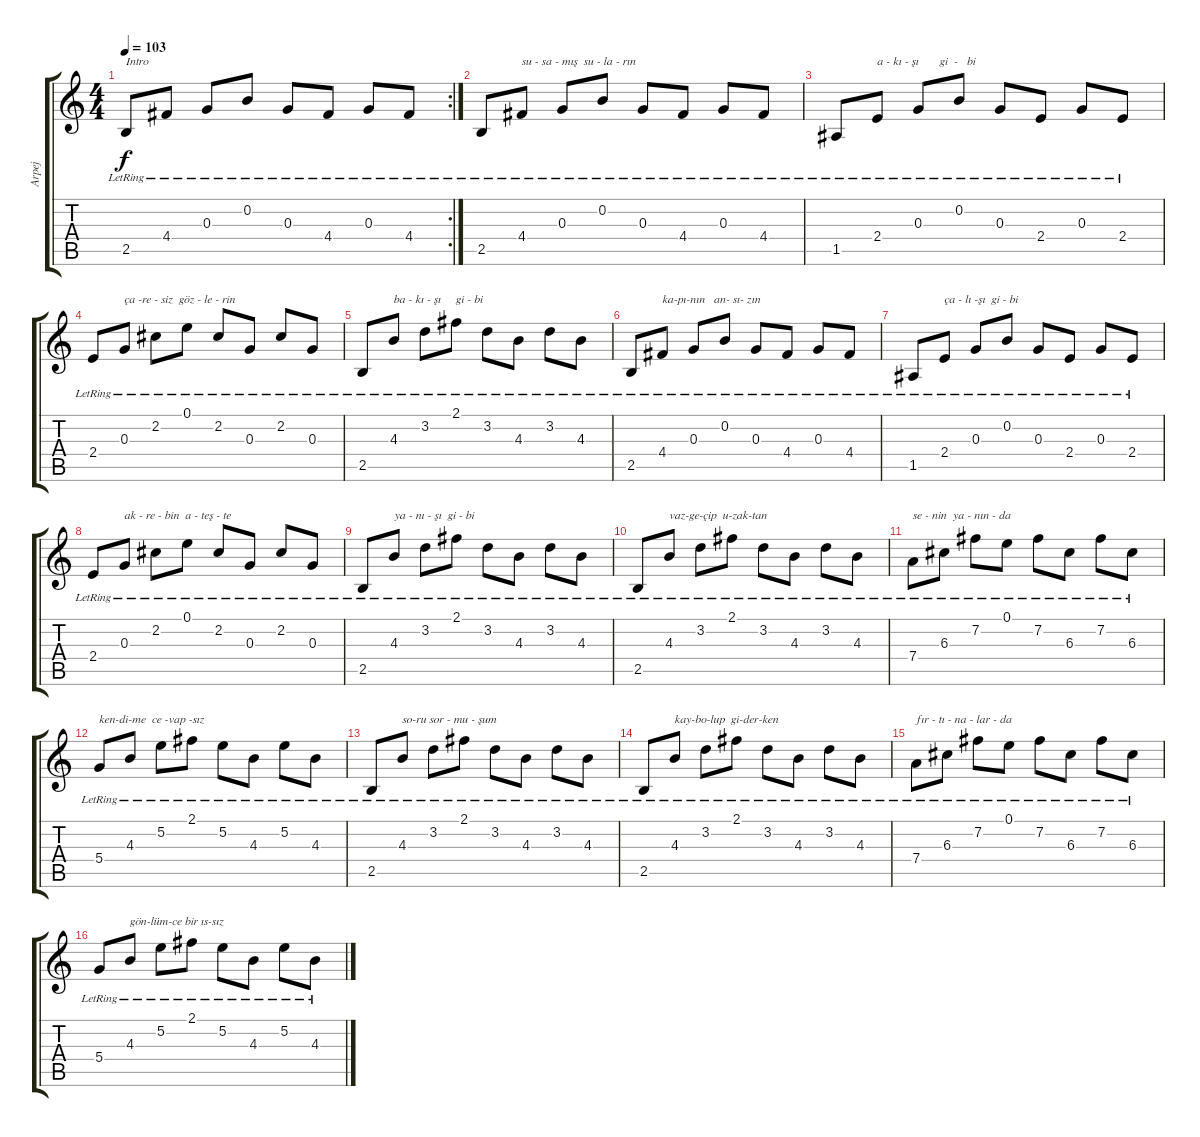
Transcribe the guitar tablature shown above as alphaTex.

\track ("Arpej" "Arpej") {instrument acousticguitarsteel}
\staff {score tabs}
\tuning (E4 B3 G3 D3 A2 E2) {hide}
\rc 2
\ts (4 4)
\tempo 103
\clef g2
\ks c
2.5{lr}.8{txt "Intro" dy f instrument acousticguitarnylon} 4.4{lr}.8 0.3{lr}.8 0.2{lr}.8 0.3{lr}.8 4.4{lr}.8 0.3{lr}.8 4.4{lr}.8 |
2.5{lr}.8 4.4{lr}.8{txt "su - sa - mış  su - la - rın "} 0.3{lr}.8 0.2{lr}.8 0.3{lr}.8 4.4{lr}.8 0.3{lr}.8 4.4{lr}.8 |
1.5{lr}.8 2.4{lr}.8{txt "a - kı - şı       gi  -   bi"} 0.3{lr}.8 0.2{lr}.8 0.3{lr}.8 2.4{lr}.8 0.3{lr}.8 2.4{lr}.8 |
2.4{lr}.8 0.3{lr}.8{txt "ça -re - siz  göz - le - rin"} 2.2{lr}.8 0.1{lr}.8 2.2{lr}.8 0.3{lr}.8 2.2{lr}.8 0.3{lr}.8 |
2.5{lr}.8 4.3{lr}.8{txt "ba - kı - şı     gi - bi"} 3.2{lr}.8 2.1{lr}.8 3.2{lr}.8 4.3{lr}.8 3.2{lr}.8 4.3{lr}.8 |
2.5{lr}.8 4.4{lr}.8{txt "ka-pı-nın   an- sı- zın"} 0.3{lr}.8 0.2{lr}.8 0.3{lr}.8 4.4{lr}.8 0.3{lr}.8 4.4{lr}.8 |
1.5{lr}.8 2.4{lr}.8{txt "ça - lı -şı  gi - bi"} 0.3{lr}.8 0.2{lr}.8 0.3{lr}.8 2.4{lr}.8 0.3{lr}.8 2.4{lr}.8 |
2.4{lr}.8 0.3{lr}.8{txt "ak - re - bin  a - teş - te"} 2.2{lr}.8 0.1{lr}.8 2.2{lr}.8 0.3{lr}.8 2.2{lr}.8 0.3{lr}.8 |
2.5{lr}.8 4.3{lr}.8{txt "ya - nı - şı  gi - bi"} 3.2{lr}.8 2.1{lr}.8 3.2{lr}.8 4.3{lr}.8 3.2{lr}.8 4.3{lr}.8 |
2.5{lr}.8 4.3{lr}.8{txt "vaz-ge-çip  u-zak-tan"} 3.2{lr}.8 2.1{lr}.8 3.2{lr}.8 4.3{lr}.8 3.2{lr}.8 4.3{lr}.8 |
7.4{lr}.8{txt "se - nin  ya - nın - da"} 6.3{lr}.8 7.2{lr}.8 0.1{lr}.8 7.2{lr}.8 6.3{lr}.8 7.2{lr}.8 6.3{lr}.8 |
5.4{lr}.8{txt "ken-di-me  ce -vap -sız"} 4.3{lr}.8 5.2{lr}.8 2.1{lr}.8 5.2{lr}.8 4.3{lr}.8 5.2{lr}.8 4.3{lr}.8 |
2.5{lr}.8 4.3{lr}.8{txt "so-ru sor - mu - şum"} 3.2{lr}.8 2.1{lr}.8 3.2{lr}.8 4.3{lr}.8 3.2{lr}.8 4.3{lr}.8 |
2.5{lr}.8 4.3{lr}.8{txt "kay-bo-lup  gi-der-ken"} 3.2{lr}.8 2.1{lr}.8 3.2{lr}.8 4.3{lr}.8 3.2{lr}.8 4.3{lr}.8 |
7.4{lr}.8{txt "fır - tı - na - lar - da"} 6.3{lr}.8 7.2{lr}.8 0.1{lr}.8 7.2{lr}.8 6.3{lr}.8 7.2{lr}.8 6.3{lr}.8 |
5.4{lr}.8 4.3{lr}.8{txt "gön-lüm-ce bir ıs-sız"} 5.2{lr}.8 2.1{lr}.8 5.2{lr}.8 4.3{lr}.8 5.2{lr}.8 4.3{lr}.8
